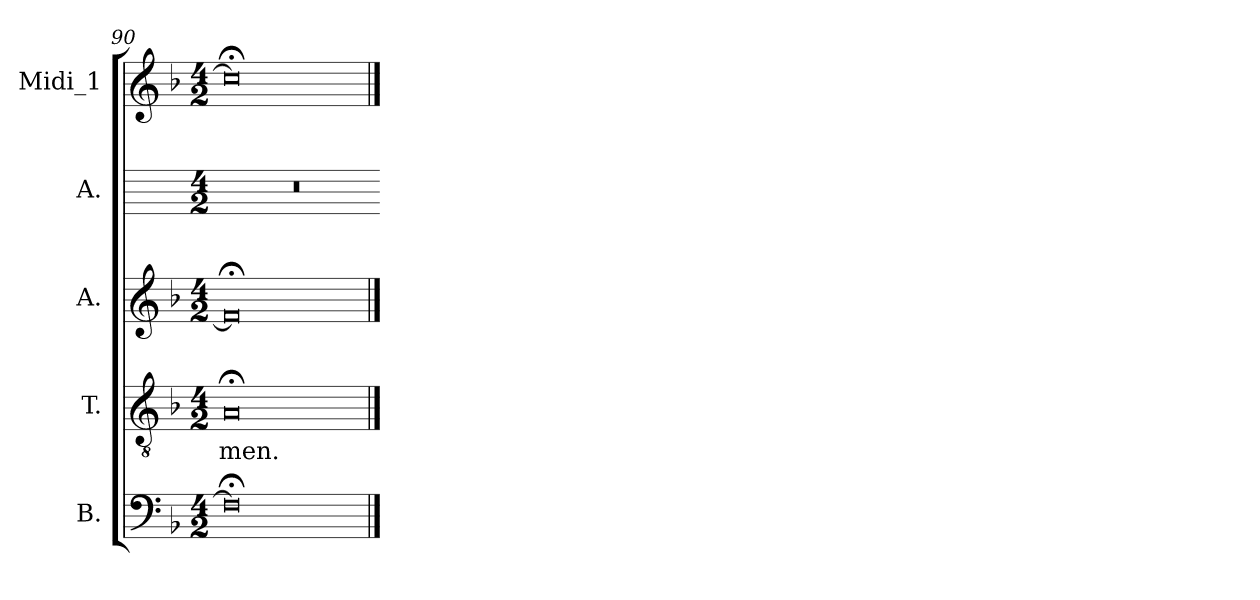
**kern	**kern	**text	**kern	**kern	**kern
*part5	*part4	*part4	*part3	*part2	*part1
*staff5	*staff4	*staff4	*staff3	*staff2	*staff1
*I"B.	*I"T.	*	*I"A.	*I"A.	*I"Midi_1
*clefF4	*clefGv2	*	*clefG2	*	*clefG2
*k[b-]	*k[b-]	*	*k[b-]	*	*k[b-]
*F:	*F:	*	*F:	*	*F:
*M4/2	*M4/2	*	*M4/2	*M4/2	*M4/2
=90	=90	=90	=90	=90	=90
!	!	!LO:LY:b	!	!	!
0F;<]	0A;<	men.	0f;<]	0r	0cc;<]
==	==	==	==	=	==
*-	*-	*-	*-	*-	*-
